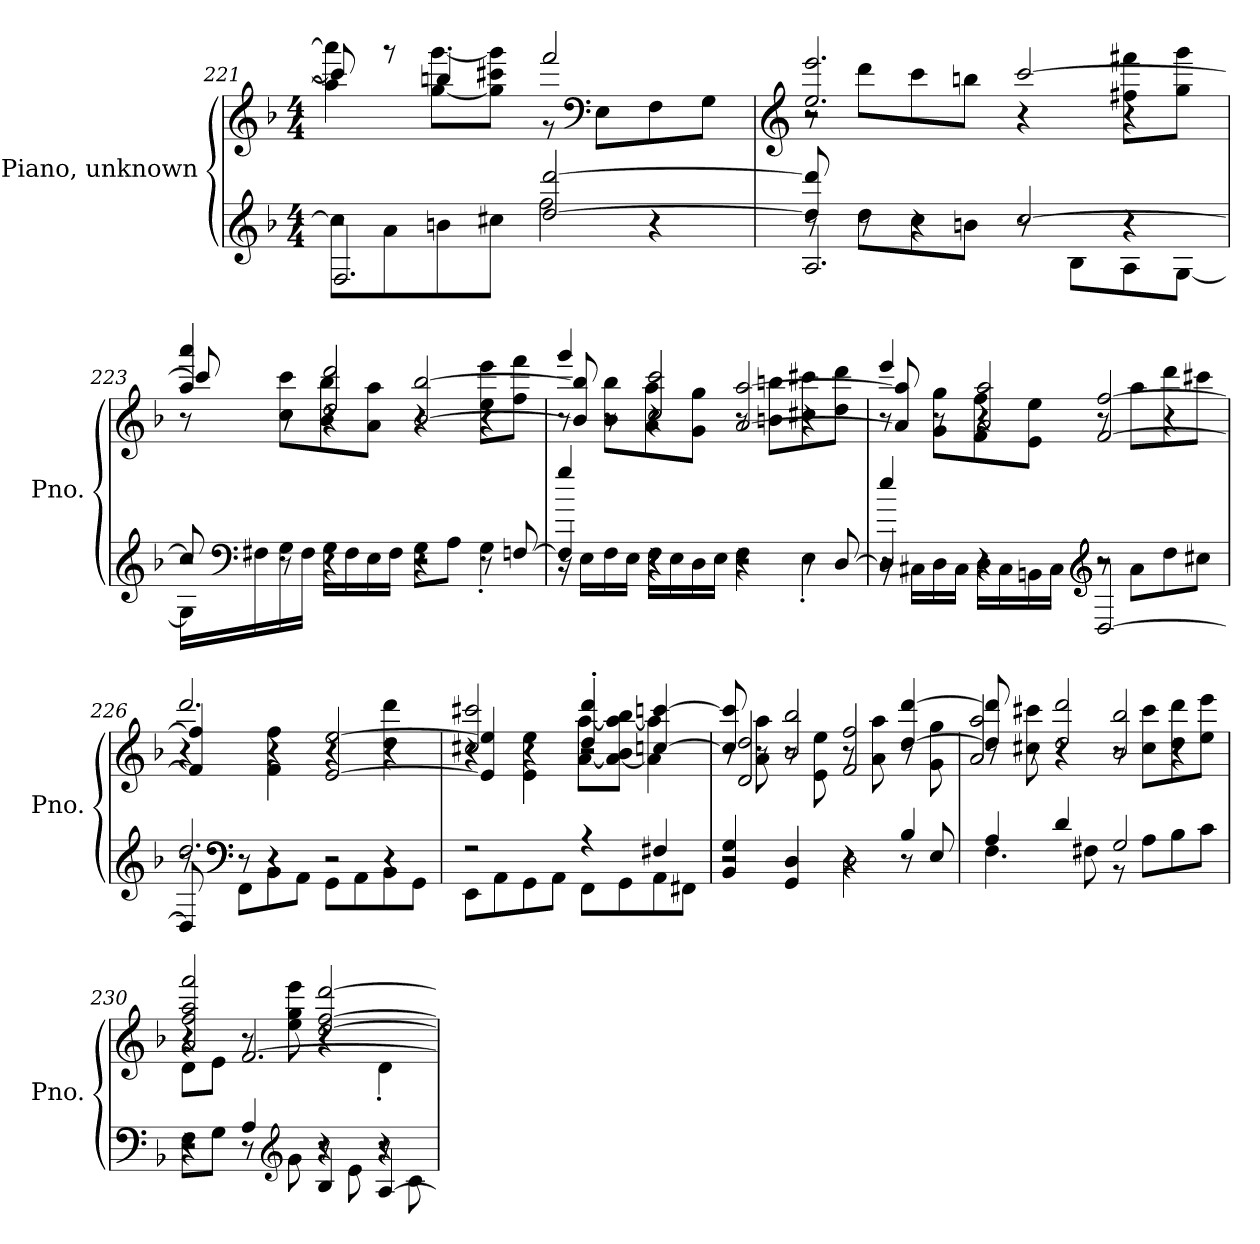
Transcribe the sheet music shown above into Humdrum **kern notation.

**kern	**kern
*part1	*part1
*staff2	*staff1
*I"Piano, unknown	*
*I'Pno.	*
!!LO:LB:g=z
*clefG2	*clefG2
*k[b-]	*k[b-]
*M4/4	*M4/4
=221	=221
*^	*^
*	*^	*	*
2r	8cc#\L]	2.F/	8ccc#/]	4aa\] 4aaa\]
.	8a\	.	8r	.
.	8bn\	.	4bbn'/	[8gg\ [8ggg\L
.	8cc#X\J	.	.	8gg\] 8ccc#X\ 8ggg\]J
[2dd/ [2ddd/	2ff\	.	2fff/	8r
*	*	*	*clefF4	*
.	.	.	.	8E\L
.	.	4r	.	8F\
.	.	.	.	8G\J
*	*	*	*v	*v
=222	=222	=222	=222
*	*	*	*clefG2
*	*	*	*^
*	*	*	*	*^
8dd/] 8ddd/]	8r	2.A/	2.ee/ 2.eee/	8r	2r
8r	8dd\L	.	.	8ddd\L	.
4r	8cc\	.	.	8ccc\	.
.	8bn\J	.	.	8bbn\J	.
[2cc/	8r	.	.	4r	[2ccc/
.	8B-\L	.	.	.	.
.	8A\	4r	4r	8ff#X\ 8fff#X\L	.
.	[8G\J	.	.	8gg\ 8ggg\J	.
=223	=223	=223	=223	=223	=223
8cc/]	16G\LL]	2r	4aa/ 4aaa/	8r	8ccc/]
*clefF4	*	*	*	*	*
.	16F#X\	.	.	.	.
8r	16G\	.	.	8cc\ 8ccc\L	8r
.	16F#\JJ	.	.	.	.
4r	16G\LL	.	2dd/ 2ddd/	8b-\ 8bb-\	4r
.	16F#\	.	.	.	.
.	16E\	.	.	8a\ 8aa\J	.
.	16F#\JJ	.	.	.	.
2r	8G\L	4r	.	4r	[2b-/ [2bb-/
.	8A\J	.	.	.	.
.	4G'\	8r	4r	8ee\ 8eee\L	.
.	.	[8Fn/	.	8ff\ 8fff\J	.
!!LO:PB:g=z	!!	!!
=224	=224	=224	=224	=224	=224
4gg/	16r	4F/]	4ggg/	8r	8b-/] 8bb-/]
.	16E\LL	.	.	.	.
.	16F\	.	.	8b-\ 8bb-\L	8r
.	16E\JJ	.	.	.	.
4r	16F\LL	4r	2cc/ 2ccc/	8a\ 8aa\	4r
.	16E\	.	.	.	.
.	16D\	.	.	8g\ 8gg\J	.
.	16E\JJ	.	.	.	.
2r	4F\	4r	.	8r	[2a/ [2aa/
.	.	.	.	8bn\ 8bbn\L	.
.	4E'\	8r	4r	8cc#X\ 8ccc#X\	.
.	.	[8D/	.	8dd\ 8ddd\J	.
=225	=225	=225	=225	=225	=225
4ee/	16r	4D/]	4eee/	8r	8a/] 8aa/]
.	16C#X\LL	.	.	.	.
.	16D\	.	.	8g\ 8gg\L	8r
.	16C#\JJ	.	.	.	.
4r	16D\LL	4r	2a/ 2aa/	8f\ 8ff\	4r
.	16C#\	.	.	.	.
.	16BBn\	.	.	8e\ 8ee\J	.
.	16C#\JJ	.	.	.	.
*clefG2	*	*	*	*	*
2r	8r	[2D/	.	8r	[2f/ [2ff/
.	8a\L	.	.	8aa\L	.
.	8dd\	.	4r	8ddd\	.
.	8cc#X\J	.	.	8ccc#X\J	.
=226	=226	=226	=226	=226	=226
2.dd/	8r	8D/]	2.ddd/	4r	4f/] 4ff/]
*clefF4	*	*	*	*	*
.	8FF\L	8r	.	.	.
.	8BB-\	4r	.	4f\ 4ff\	4r
.	8AA\J	.	.	.	.
.	8GG\L	2r	.	4r	[2e/ [2ee/
.	8AA\	.	.	.	.
4r	8BB-\	.	4r	4dd\ 4ddd\	.
.	8GG\J	.	.	.	.
*	*v	*v	*	*	*
!!LO:LB:g=z	!!	!!
=227	=227	=227	=227	=227
2r	8EE\L	2cc#X/ 2ccc#X/	4r	4e/] 4ee/]
.	8AA\	.	.	.
.	8GG\	.	4e\ 4ee\	4r
.	8AA\J	.	.	.
4r	8FF\L	4dd/' 4ddd/'	[8a\ [8aa\L	2r
.	8GG\	.	8a\_ 8b-\ 8aa\_ 8bb-\J	.
4F#X/	8AA\	[4ccn/ [4cccn/	4a\] 4aa\]	.
.	8FF#X\J	.	.	.
=228	=228	=228	=228	=228
*	*^	*	*	*
2r	2r	4BB-/ 4G/	8cc/] 8ccc/]	8r	2d/ 2dd/
.	.	.	8r	8a\ 8aa\	.
.	.	4GG/ 4D/	2b-/ 2bb-/	8r	.
.	.	.	.	8e\ 8ee\	.
4r	2D\	4r	.	8r	2f/ 2ff/
.	.	.	.	8a\ 8aa\	.
4B-/	.	8r	[4dd/ [4ddd/	8r	.
.	.	8E/	.	8g\ 8gg\	.
*	*v	*v	*	*	*
=229	=229	=229	=229	=229
4A/	4.F\	8dd/] 8ddd/]	8r	2a/ 2aa/
.	.	8r	8cc#X\ 8ccc#X\	.
4d/	.	2dd/ 2ddd/	4r	.
.	8F#X\	.	.	.
2G/	8r	.	8r	2b-/ 2bb-/
.	8A\L	.	8cc#\ 8ccc#\L	.
.	8B-\	4r	8dd\ 8ddd\	.
.	8c\J	.	8ee\ 8eee\J	.
!!LO:LB:g=z	!!	!!
=230	=230	=230	=230	=230
*	*^	*	*	*
4r	8F\L	2r	2a/ 2ff/ 2aa/ 2fff/	8d\L	4r
.	8G\J	.	.	8e\J	.
4A/	8r	.	.	8r	[2.f/
*clefG2	*	*	*	*	*
.	8g\	.	.	8ee\ 8gg\ 8eee\	.
4B-/	8r	4r	[2dd/ [2ff/ [2ddd/	4r	.
.	8e\	.	.	.	.
4r	8r	[4A/	.	4d'\	.
.	8c\	.	.	.	.
*v	*v	*v	*	*	*
*	*v	*v	*v
=	=
*-	*-
